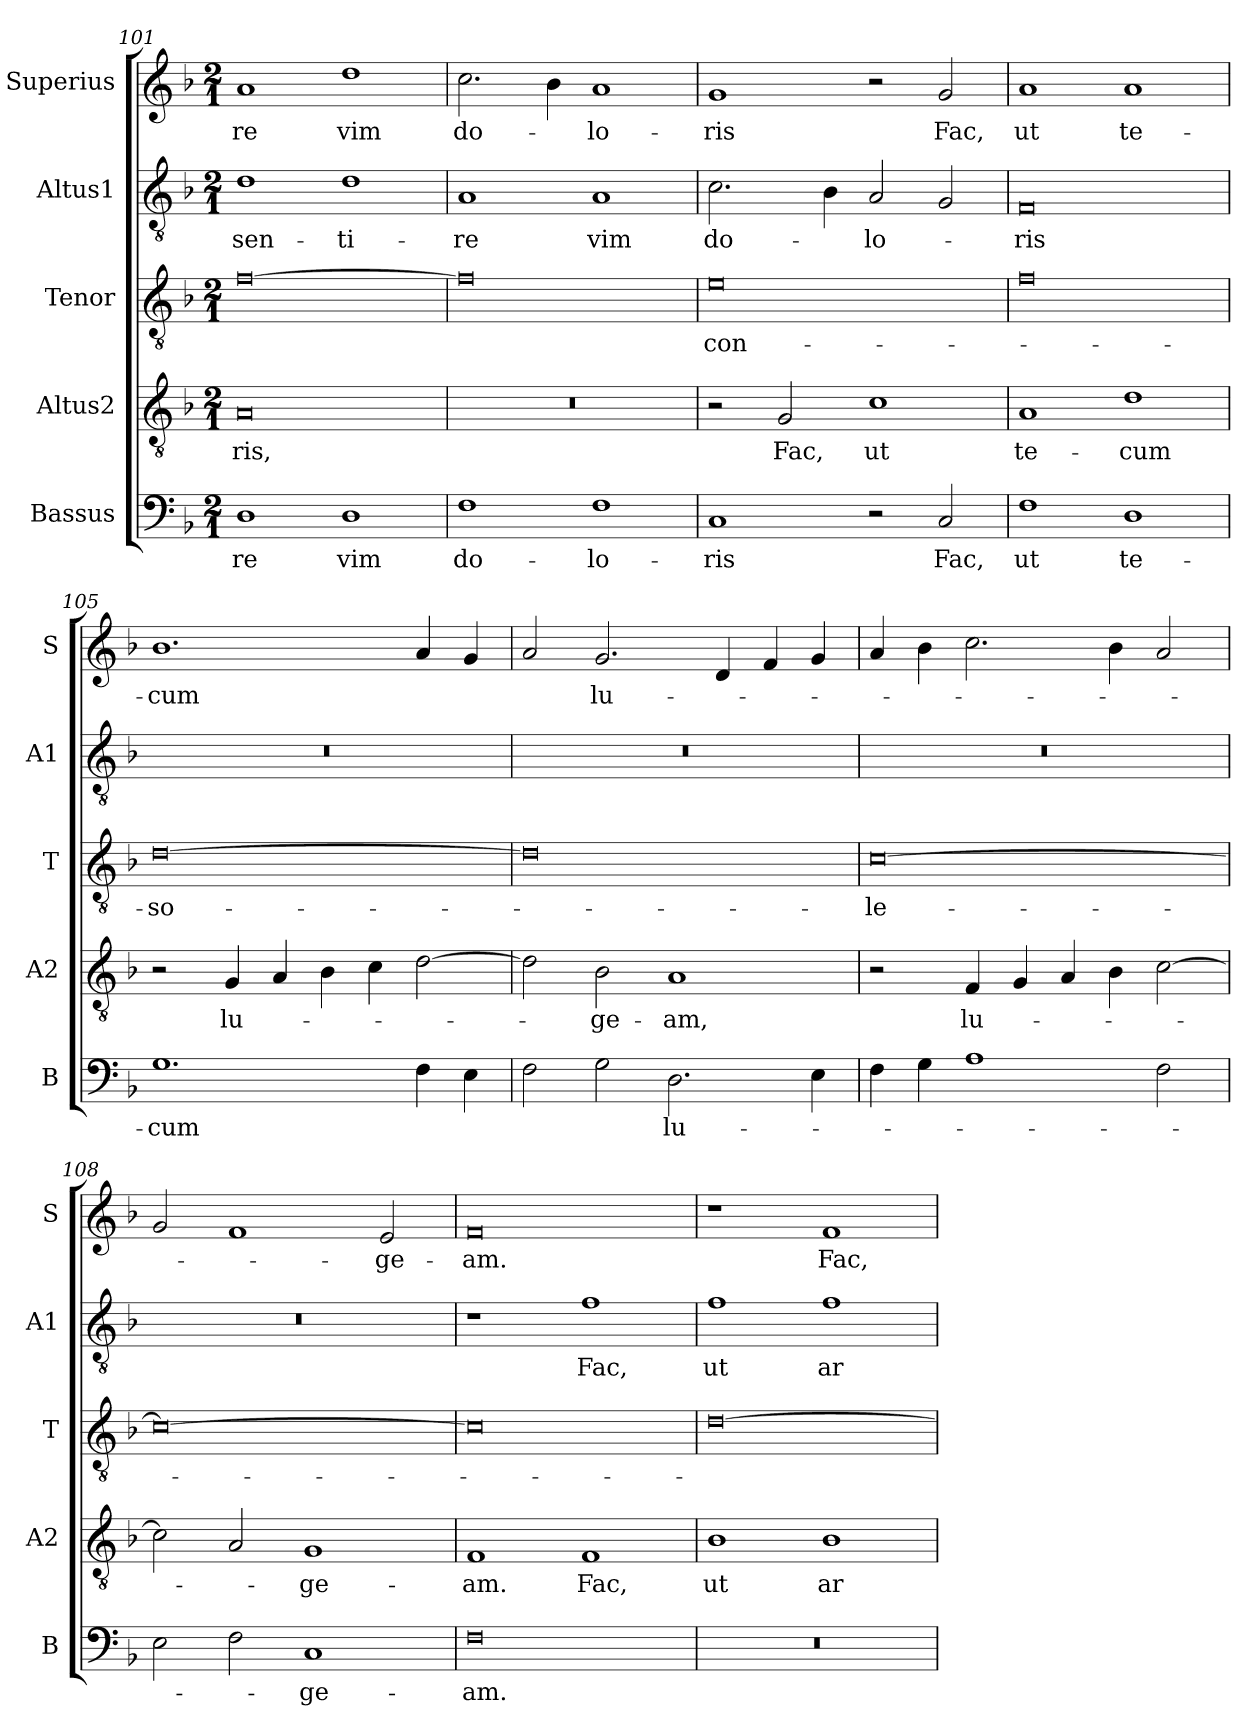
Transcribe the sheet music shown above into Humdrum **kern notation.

**kern	**text	**kern	**text	**kern	**text	**kern	**text	**kern	**text
*part5	*part5	*part4	*part4	*part3	*part3	*part2	*part2	*part1	*part1
*staff5	*staff5	*staff4	*staff4	*staff3	*staff3	*staff2	*staff2	*staff1	*staff1
*I"Bassus	*	*I"Altus2	*	*I"Tenor	*	*I"Altus1	*	*I"Superius	*
*I'B	*	*I'A2	*	*I'T	*	*I'A1	*	*I'S	*
*clefF4	*	*clefGv2	*	*clefGv2	*	*clefGv2	*	*clefG2	*
*k[b-]	*	*k[b-]	*	*k[b-]	*	*k[b-]	*	*k[b-]	*
*M2/1	*	*M2/1	*	*M2/1	*	*M2/1	*	*M2/1	*
=101	=101	=101	=101	=101	=101	=101	=101	=101	=101
1D	-re	0A	-ris,	[0f	.	1d	sen-	1a	-re
1D	vim	.	.	.	.	1d	-ti-	1dd	vim
=102	=102	=102	=102	=102	=102	=102	=102	=102	=102
1F	do-	0r	.	0f]	.	1A	-re	2.cc\	do-
.	.	.	.	.	.	.	.	4b-\	.
1F	-lo-	.	.	.	.	1A	vim	1a	-lo-
=103	=103	=103	=103	=103	=103	=103	=103	=103	=103
1C	-ris	2r	.	0e	con-	2.c\	do-	1g	-ris
.	.	2G/	Fac,	.	.	.	.	.	.
.	.	.	.	.	.	4B-\	.	.	.
2r	.	1c	ut	.	.	2A/	-lo-	2r	.
2C/	Fac,	.	.	.	.	2G/	.	2g/	Fac,
=104	=104	=104	=104	=104	=104	=104	=104	=104	=104
1F	ut	1A	te-	0f	.	0F	-ris	1a	ut
1D	te-	1d	-cum	.	.	.	.	1a	te-
=105	=105	=105	=105	=105	=105	=105	=105	=105	=105
1.G	-cum	2r	.	[0d	-so-	0r	.	1.b-	-cum
.	.	4G/	lu-	.	.	.	.	.	.
.	.	4A/	.	.	.	.	.	.	.
.	.	4B-\	.	.	.	.	.	.	.
.	.	4c\	.	.	.	.	.	.	.
4F\	.	[2d\	.	.	.	.	.	4a/	.
4E\	.	.	.	.	.	.	.	4g/	.
=106	=106	=106	=106	=106	=106	=106	=106	=106	=106
2F\	.	2d\]	.	0d]	.	0r	.	2a/	.
2G\	.	2B-\	-ge-	.	.	.	.	2.g/	lu-
2.D\	lu-	1A	-am,	.	.	.	.	.	.
.	.	.	.	.	.	.	.	4d/	.
.	.	.	.	.	.	.	.	4f/	.
4E\	.	.	.	.	.	.	.	4g/	.
=107	=107	=107	=107	=107	=107	=107	=107	=107	=107
4F\	.	2r	.	[0c	-le-	0r	.	4a/	.
4G\	.	.	.	.	.	.	.	4b-\	.
1A	.	4F/	lu-	.	.	.	.	2.cc\	.
.	.	4G/	.	.	.	.	.	.	.
.	.	4A/	.	.	.	.	.	.	.
.	.	4B-\	.	.	.	.	.	4b-\	.
2F\	.	[2c\	.	.	.	.	.	2a/	.
=108	=108	=108	=108	=108	=108	=108	=108	=108	=108
2E\	.	2c\]	.	0c_	.	0r	.	2g/	.
2F\	.	2A/	.	.	.	.	.	1f	.
1C	-ge-	1G	-ge-	.	.	.	.	.	.
.	.	.	.	.	.	.	.	2e/	-ge-
=109	=109	=109	=109	=109	=109	=109	=109	=109	=109
0F	-am.	1F	-am.	0c]	.	1r	.	0f	-am.
.	.	1F	Fac,	.	.	1f	Fac,	.	.
=110	=110	=110	=110	=110	=110	=110	=110	=110	=110
0r	.	1B-	ut	[0d	.	1f	ut	1r	.
.	.	1B-	ar-	.	.	1f	ar-	1f	Fac,
=	=	=	=	=	=	=	=	=	=
*-	*-	*-	*-	*-	*-	*-	*-	*-	*-
